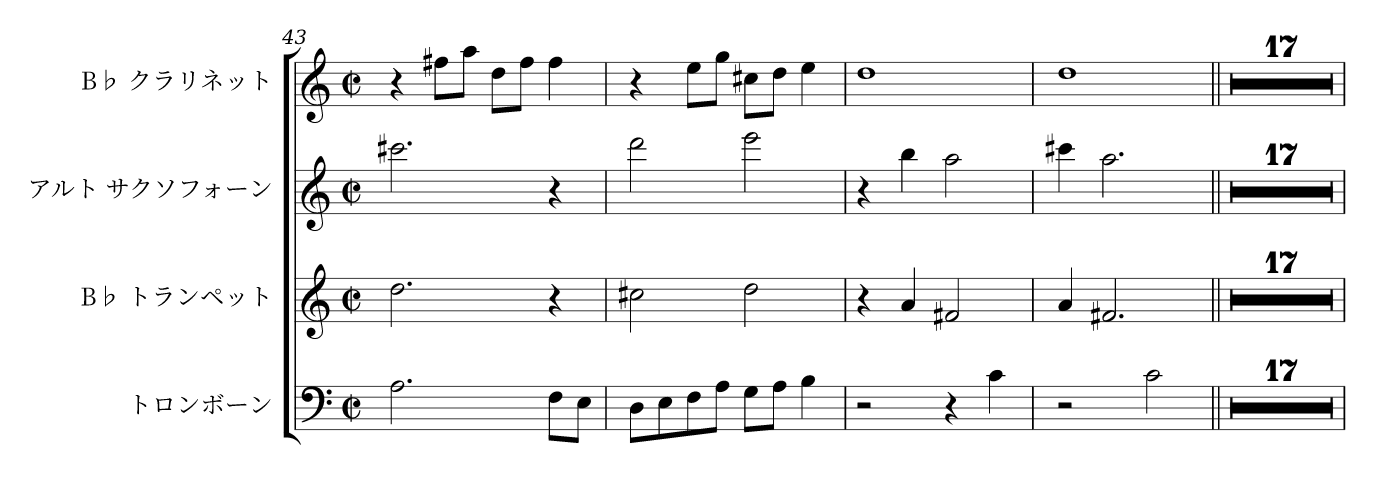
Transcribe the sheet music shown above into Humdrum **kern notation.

**kern	**kern	**kern	**kern
*part4	*part3	*part2	*part1
*staff4	*staff3	*staff2	*staff1
*I"トロンボーン	*I"B♭ トランペット	*I"アルト サクソフォーン	*I"B♭ クラリネット
*clefF4	*clefG2	*clefG2	*clefG2
*	*ITrd1c2	*ITrd5c9	*ITrd1c2
*k[]	*k[b-e-]	*k[b-e-a-]	*k[b-e-]
*M2/2	*M2/2	*M2/2	*M2/2
*met(c|)	*met(c|)	*met(c|)	*met(c|)
=43	=43	=43	=43
2.A\	2.cc\	2.een\	4r
.	.	.	8een\L
.	.	.	8gg\J
.	.	.	8cc\L
.	.	.	8ee\J
8F\L	4r	4r	4ee\
8E\J	.	.	.
=44	=44	=44	=44
8D\L	2bn\	2ff\	4r
8E\	.	.	.
8F\	.	.	8dd\L
8A\J	.	.	8ff\J
8G\L	2cc\	2gg\	8bn\L
8A\J	.	.	8cc\J
4B\	.	.	4dd\
!!LO:PB:g=z
=45	=45	=45	=45
2r	4r	4r	1cc
.	4g/	4dd\	.
4r	2en/	2cc\	.
4c\	.	.	.
=46	=46	=46	=46
2r	4g/	4een\	1cc
.	2.en/	2.cc\	.
2c\	.	.	.
=47||	=47||	=47||	=47||
1r	1r	1r	1r
=48	=48	=48	=48
1r	1r	1r	1r
=49	=49	=49	=49
1r	1r	1r	1r
=50	=50	=50	=50
1r	1r	1r	1r
=51	=51	=51	=51
1r	1r	1r	1r
=52	=52	=52	=52
1r	1r	1r	1r
=53	=53	=53	=53
1r	1r	1r	1r
=54	=54	=54	=54
1r	1r	1r	1r
=55	=55	=55	=55
1r	1r	1r	1r
=56	=56	=56	=56
1r	1r	1r	1r
=57	=57	=57	=57
1r	1r	1r	1r
=58	=58	=58	=58
1r	1r	1r	1r
!!LO:LB:g=z
=59	=59	=59	=59
1r	1r	1r	1r
=60	=60	=60	=60
1r	1r	1r	1r
=61	=61	=61	=61
1r	1r	1r	1r
=62	=62	=62	=62
1r	1r	1r	1r
=63	=63	=63	=63
1r	1r	1r	1r
=	=	=	=
*-	*-	*-	*-
